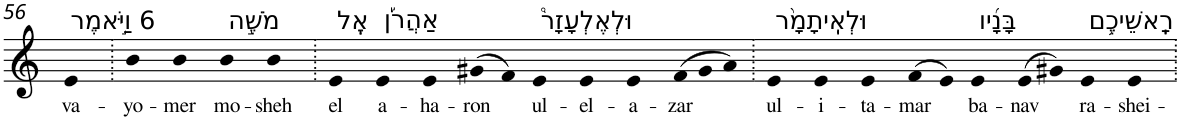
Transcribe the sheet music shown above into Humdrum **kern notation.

**kern	**text
*part1	*part1
*staff1	*staff1
*I"Piano	*
*I'Pno	*
!!LO:PB:g=z
*clefG2	*
*k[]	*
=56	=56
!LO:TX:a:t=6 וַיֹּ֣אמֶר	!
!	!LO:LY:b
4e	va-
=57.	=57.
!	!LO:LY:b
4b	-yo-
!	!LO:LY:b
4b	-mer
!LO:TX:a:t=מֹשֶׁ֣ה	!
!	!LO:LY:b
4b	mo-
!	!LO:LY:b
4b	-sheh
=58.	=58.
!LO:TX:a:t=אֶֽל	!
!	!LO:LY:b
4e	el
!LO:TX:a:t=אַהֲרֹ֡ן	!
!	!LO:LY:b
4e	a-
!	!LO:LY:b
4e	-ha-
!	!LO:LY:b
(>8g#X	-ron
8f)	.
!LO:TX:a:t=וּלְאֶלְעָזָר֩	!
!	!LO:LY:b
4e	ul-
!	!LO:LY:b
4e	-el-
!	!LO:LY:b
4e	-a-
*Xtuplet	*
!	!LO:LY:b
(>12f	-zar
12g#	.
12a)	.
=59.	=59.
!LO:TX:a:t=וּלְאִֽיתָמָ֨ר	!
!	!LO:LY:b
4e	ul-
!	!LO:LY:b
4e	-i-
!	!LO:LY:b
4e	-ta-
!	!LO:LY:b
(>8f	-mar
8e)	.
!LO:TX:a:t=בָּנָ֜יו	!
!	!LO:LY:b
4e	ba-
!	!LO:LY:b
(>8e	-nav
8g#X)	.
!LO:TX:a:t=רָֽאשֵׁיכֶ֥ם	!
!	!LO:LY:b
4e	ra-
!	!LO:LY:b
4e	-shei-
=.	=.
*-	*-
